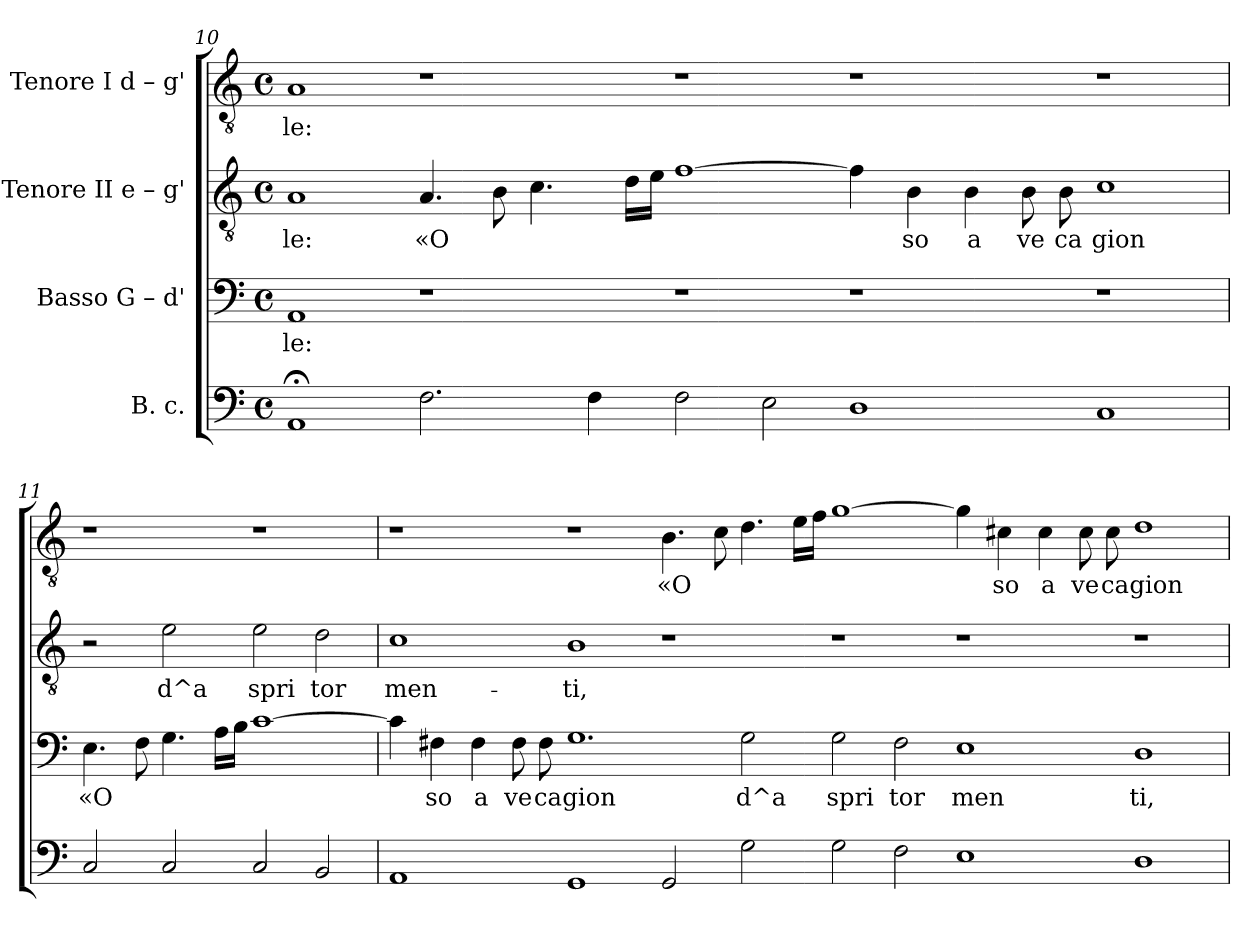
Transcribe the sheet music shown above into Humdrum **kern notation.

**kern	**kern	**text	**kern	**text	**kern	**text
*part4	*part3	*part3	*part2	*part2	*part1	*part1
*staff4	*staff3	*staff3	*staff2	*staff2	*staff1	*staff1
*I"B. c.	*I"Basso  G – d'	*	*I"Tenore II  e – g'	*	*I"Tenore I  d – g'	*
!!LO:LB:g=z
*clefF4	*clefF4	*	*clefGv2	*	*clefGv2	*
*k[]	*k[]	*	*k[]	*	*k[]	*
*C:	*C:	*	*C:	*	*C:	*
*M4/4	*M4/4	*	*M4/4	*	*M4/4	*
*met(c)	*met(c)	*	*met(c)	*	*met(c)	*
=10	=10	=10	=10	=10	=10	=10
!	!	!LO:LY:b:cj	!	!LO:LY:b:cj	!	!LO:LY:b:rj
1AA;<	1AA	le:	1A	le:	1A	le:
!	!	!	!	!LO:LY:b:cj	!	!
2.F\	1r	.	4.A/	«O	1r	.
!	!	!	!	!LO:LY:b:cj	!	!
.	.	.	8B\	.	.	.
!	!	!	!	!LO:LY:b:cj	!	!
.	.	.	4.c\	.	.	.
4F\	.	.	.	.	.	.
!	!	!	!	!LO:LY:b:cj	!	!
.	.	.	16d\L	.	.	.
!	!	!	!	!LO:LY:b:cj	!	!
.	.	.	16e\J	.	.	.
!	!	!	!	!LO:LY:b:cj	!	!
2F\	1r	.	[>1f	.	1r	.
2E\	.	.	.	.	.	.
!	!	!	!	!LO:LY:b:cj	!	!
1D	1r	.	4f\]	.	1r	.
!	!	!	!	!LO:LY:b:cj	!	!
.	.	.	4B\	so	.	.
!	!	!	!	!LO:LY:b:cj	!	!
.	.	.	4B\	a	.	.
!	!	!	!	!LO:LY:b:cj	!	!
.	.	.	8B\	ve	.	.
!	!	!	!	!LO:LY:b:cj	!	!
.	.	.	8B\	ca	.	.
!	!	!	!	!LO:LY:b:cj	!	!
1C	1r	.	1c	gion	1r	.
=11	=11	=11	=11	=11	=11	=11
!	!	!LO:LY:b:cj	!	!	!	!
2C/	4.E\	«O	2r	.	1r	.
!	!	!LO:LY:b:cj	!	!	!	!
.	8F\	.	.	.	.	.
!	!	!LO:LY:b:cj	!	!LO:LY:b:cj	!	!
2C/	4.G\	.	2e\	d^a	.	.
!	!	!LO:LY:b:cj	!	!	!	!
.	16A\L	.	.	.	.	.
!	!	!LO:LY:b:cj	!	!	!	!
.	16B\J	.	.	.	.	.
!	!	!LO:LY:b:cj	!	!LO:LY:b:cj	!	!
2C/	[<1c	.	2e\	spri	1r	.
!	!	!	!	!LO:LY:b:cj	!	!
2BB/	.	.	2d\	tor	.	.
!!LO:LB:g=z
=12	=12	=12	=12	=12	=12	=12
!	!	!LO:LY:b:cj	!	!LO:LY:b:cj	!	!
1AA	4c\]	.	1c	men-	1r	.
!	!	!LO:LY:b:cj	!	!	!	!
.	4F#X\	so	.	.	.	.
!	!	!LO:LY:b:cj	!	!	!	!
.	4F#\	a	.	.	.	.
!	!	!LO:LY:b:cj	!	!	!	!
.	8F#\	ve	.	.	.	.
!	!	!LO:LY:b:cj	!	!	!	!
.	8F#\	ca	.	.	.	.
!	!	!LO:LY:b:cj	!	!LO:LY:b:cj	!	!
1GG	1.G	gion	1B	-ti,	1r	.
!	!	!	!	!	!	!LO:LY:b:rj
2GG/	.	.	1r	.	4.B\	«O
!	!	!	!	!	!	!LO:LY:b:rj
.	.	.	.	.	8c\	.
!	!	!LO:LY:b:cj	!	!	!	!LO:LY:b:rj
2G\	2G\	d^a	.	.	4.d\	.
!	!	!	!	!	!	!LO:LY:b:rj
.	.	.	.	.	16e\L	.
!	!	!	!	!	!	!LO:LY:b:rj
.	.	.	.	.	16f\J	.
!	!	!LO:LY:b:cj	!	!	!	!LO:LY:b:rj
2G\	2G\	spri	1r	.	[>1g	.
!	!	!LO:LY:b:cj	!	!	!	!
2F\	2F#\	tor	.	.	.	.
!	!	!LO:LY:b:cj	!	!	!	!LO:LY:b:rj
1E	1E	men	1r	.	4g\]	.
!	!	!	!	!	!	!LO:LY:b:rj
.	.	.	.	.	4c#X\	so
!	!	!	!	!	!	!LO:LY:b:rj
.	.	.	.	.	4c#\	a
!	!	!	!	!	!	!LO:LY:b:rj
.	.	.	.	.	8c#\	ve
!	!	!	!	!	!	!LO:LY:b:rj
.	.	.	.	.	8c#\	ca
!	!	!LO:LY:b:cj	!	!	!	!LO:LY:b:rj
1D	1D	ti,	1r	.	1d	gion
=	=	=	=	=	=	=
*-	*-	*-	*-	*-	*-	*-
